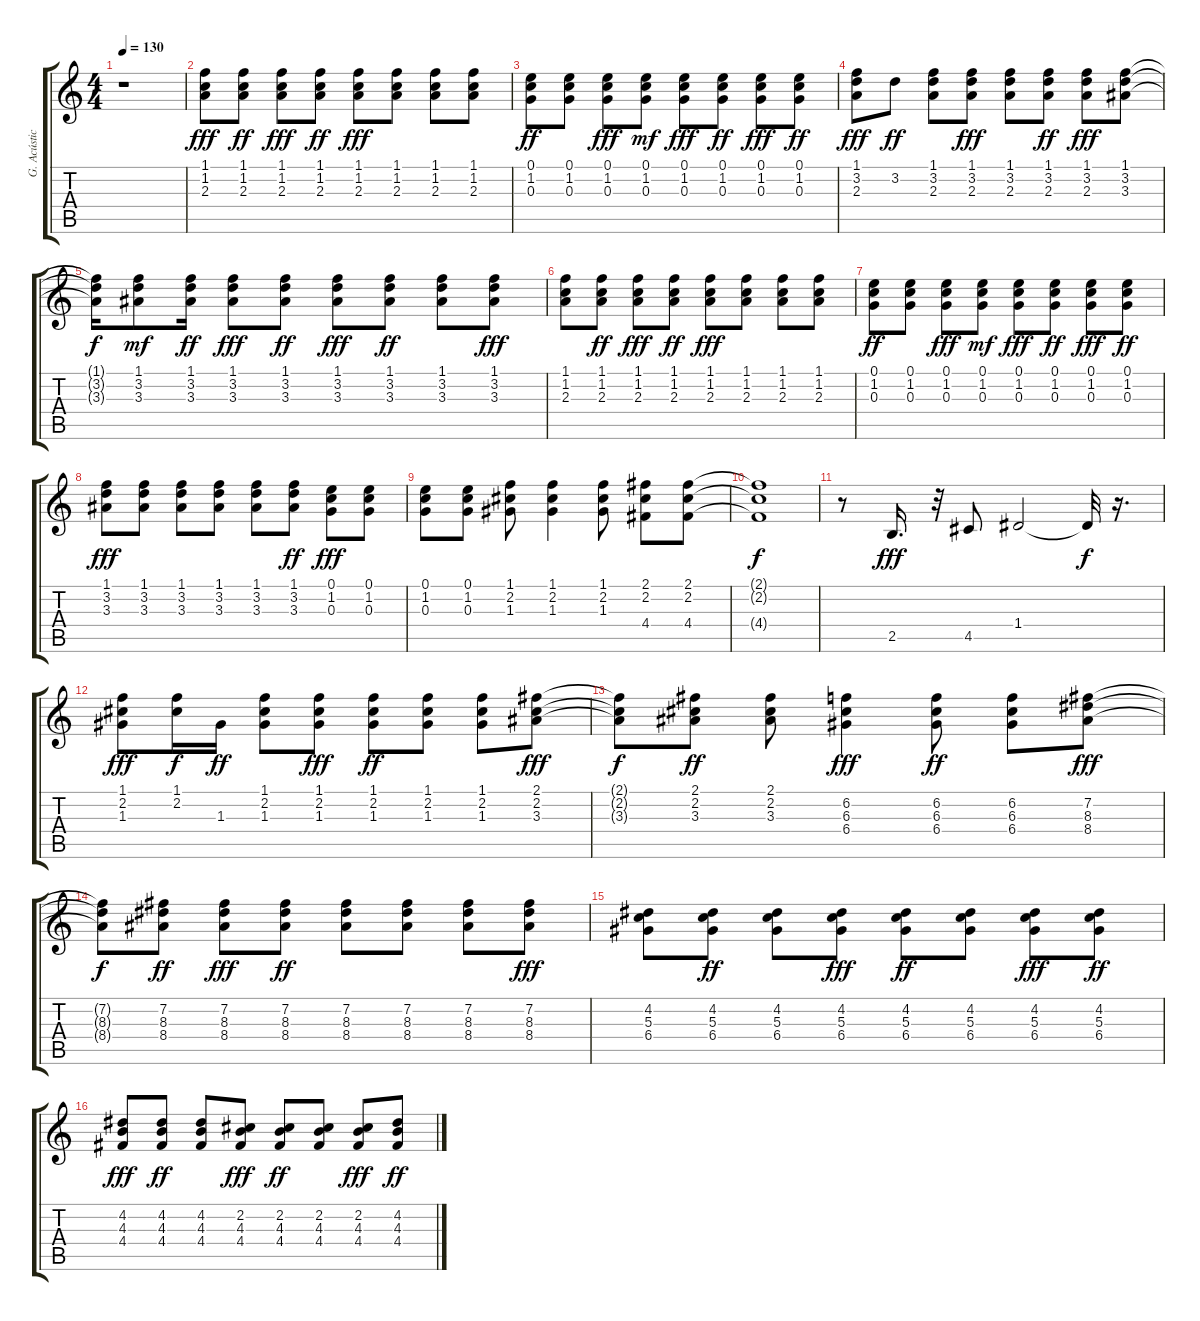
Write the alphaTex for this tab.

\track ("G. Acústica" "G. Acústic") {instrument acousticguitarsteel}
\staff {score tabs}
\tuning (E4 B3 G3 D3 A2 E2) {hide}
\ts (4 4)
\tempo 130
\clef g2
\ks c
r.1{dy ff} |
(1.1 1.2 2.3).8{dy fff} (1.1 1.2 2.3).8{dy ff} (1.1 1.2 2.3).8{dy fff} (1.1 1.2 2.3).8{dy ff} (1.1 1.2 2.3).8{dy fff} (1.1 1.2 2.3).8 (1.1 1.2 2.3).8 (1.1 1.2 2.3).8 |
(0.1 1.2 0.3).8{dy ff} (0.1 1.2 0.3).8 (0.1 1.2 0.3).8{dy fff} (0.1 1.2 0.3).8{dy mf} (0.1 1.2 0.3).8{dy fff} (0.1 1.2 0.3).8{dy ff} (0.1 1.2 0.3).8{dy fff} (0.1 1.2 0.3).8{dy ff} |
(1.1 3.2 2.3).8{dy fff} 3.2.8{dy ff} (1.1 3.2 2.3).8 (1.1 3.2 2.3).8{dy fff} (1.1 3.2 2.3).8 (1.1 3.2 2.3).8{dy ff} (1.1 3.2 2.3).8{dy fff} (1.1 3.2 3.3).8 |
(1.1{t} 3.2{t} 3.3{t}).16{dy f} (1.1 3.2 3.3).8{dy mf} (1.1 3.2 3.3).16{dy ff} (1.1 3.2 3.3).8{dy fff} (1.1 3.2 3.3).8{dy ff} (1.1 3.2 3.3).8{dy fff} (1.1 3.2 3.3).8{dy ff} (1.1 3.2 3.3).8 (1.1 3.2 3.3).8{dy fff} |
(1.1 1.2 2.3).8 (1.1 1.2 2.3).8{dy ff} (1.1 1.2 2.3).8{dy fff} (1.1 1.2 2.3).8{dy ff} (1.1 1.2 2.3).8{dy fff} (1.1 1.2 2.3).8 (1.1 1.2 2.3).8 (1.1 1.2 2.3).8 |
(0.1 1.2 0.3).8{dy ff} (0.1 1.2 0.3).8 (0.1 1.2 0.3).8{dy fff} (0.1 1.2 0.3).8{dy mf} (0.1 1.2 0.3).8{dy fff} (0.1 1.2 0.3).8{dy ff} (0.1 1.2 0.3).8{dy fff} (0.1 1.2 0.3).8{dy ff} |
(1.1 3.2 3.3).8{dy fff} (1.1 3.2 3.3).8 (1.1 3.2 3.3).8 (1.1 3.2 3.3).8 (1.1 3.2 3.3).8 (1.1 3.2 3.3).8{dy ff} (0.1 1.2 0.3).8{dy fff} (0.1 1.2 0.3).8 |
(0.1 1.2 0.3).8 (0.1 1.2 0.3).8 (1.1 2.2 1.3).8 (1.1 2.2 1.3).4 (1.1 2.2 1.3).8 (2.1 2.2 4.4).8 (2.1 2.2 4.4).8 |
(2.1{t} 2.2{t} 4.4{t}).1{dy f} |
r.8 2.5.16{d dy fff} r.32 4.5.8 1.4.2 1.4{t}.32{dy f} r.16{d} |
(1.1 2.2 1.3).8{dy fff} (1.1 2.2).16{dy f} 1.3.16{dy ff} (1.1 2.2 1.3).8 (1.1 2.2 1.3).8{dy fff} (1.1 2.2 1.3).8{dy ff} (1.1 2.2 1.3).8 (1.1 2.2 1.3).8 (2.1 2.2 3.3).8{dy fff} |
(2.1{t} 2.2{t} 3.3{t}).8{dy f} (2.1 2.2 3.3).8{dy ff} (2.1 2.2 3.3).8 (6.2 6.3 6.4).4{dy fff} (6.2 6.3 6.4).8{dy ff} (6.2 6.3 6.4).8 (7.2 8.3 8.4).8{dy fff} |
(7.2{t} 8.3{t} 8.4{t}).8{dy f} (7.2 8.3 8.4).8{dy ff} (7.2 8.3 8.4).8{dy fff} (7.2 8.3 8.4).8{dy ff} (7.2 8.3 8.4).8 (7.2 8.3 8.4).8 (7.2 8.3 8.4).8 (7.2 8.3 8.4).8{dy fff} |
(4.2 5.3 6.4).8 (4.2 5.3 6.4).8{dy ff} (4.2 5.3 6.4).8 (4.2 5.3 6.4).8{dy fff} (4.2 5.3 6.4).8{dy ff} (4.2 5.3 6.4).8 (4.2 5.3 6.4).8{dy fff} (4.2 5.3 6.4).8{dy ff} |
(4.2 4.3 4.4).8{dy fff} (4.2 4.3 4.4).8{dy ff} (4.2 4.3 4.4).8 (2.2 4.3 4.4).8{dy fff} (2.2 4.3 4.4).8{dy ff} (2.2 4.3 4.4).8 (2.2 4.3 4.4).8{dy fff} (4.2 4.3 4.4).8{dy ff}
